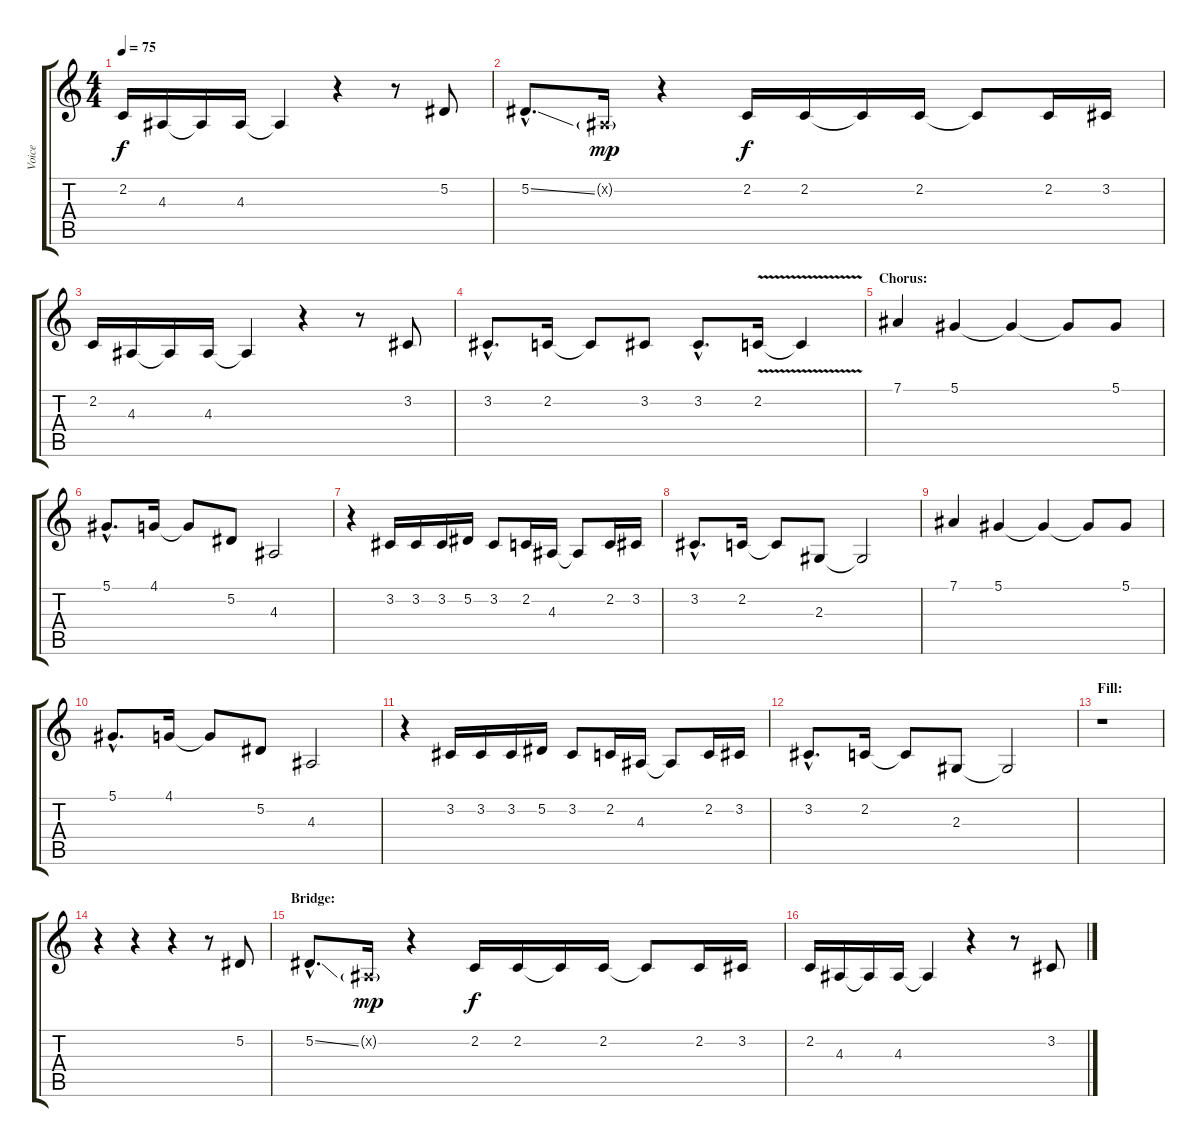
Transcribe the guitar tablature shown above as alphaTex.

\track ("Voice" "Voice") {instrument oboe}
\staff {score tabs}
\tuning (Eb4 Bb3 Gb3 Db3 Ab2 Eb2) {hide}
\ts (4 4)
\tempo 75
\clef g2
\ks c
2.2.16{dy f} 4.3.16 4.3{t}.16 4.3.16 4.3{t}.4 r.4 r.8 5.2.8 |
5.2{ss hac}.8{d} 0.2{g x}.16{dy mp} r.4 2.2.16{dy f} 2.2.16 2.2{t}.16 2.2.16 2.2{t}.8 2.2.16 3.2.16 |
2.2.16 4.3.16 4.3{t}.16 4.3.16 4.3{t}.4 r.4 r.8 3.2.8 |
3.2{hac}.8{d} 2.2.16 2.2{t}.8 3.2.8 3.2{hac}.8{d} 2.2{v}.16 2.2{t}.4 |
\section ("" "Chorus:")
7.1.4 5.1.4 5.1{t}.4 5.1{t}.8 5.1.8 |
5.1{hac}.8{d} 4.1.16 4.1{t}.8 5.2.8 4.3.2 |
r.4 3.2.16 3.2.16 3.2.16 5.2.16 3.2.8 2.2.16 4.3.16 4.3{t}.8 2.2.16 3.2.16 |
3.2{hac}.8{d} 2.2.16 2.2{t}.8 2.3.8 2.3{t}.2 |
7.1.4 5.1.4 5.1{t}.4 5.1{t}.8 5.1.8 |
5.1{hac}.8{d} 4.1.16 4.1{t}.8 5.2.8 4.3.2 |
r.4 3.2.16 3.2.16 3.2.16 5.2.16 3.2.8 2.2.16 4.3.16 4.3{t}.8 2.2.16 3.2.16 |
3.2{hac}.8{d} 2.2.16 2.2{t}.8 2.3.8 2.3{t}.2 |
\section ("" "Fill:")
r.1 |
r.4 r.4 r.4 r.8 5.2.8 |
\section ("" "Bridge:")
5.2{ss hac}.8{d} 0.2{g x}.16{dy mp} r.4 2.2.16{dy f} 2.2.16 2.2{t}.16 2.2.16 2.2{t}.8 2.2.16 3.2.16 |
2.2.16 4.3.16 4.3{t}.16 4.3.16 4.3{t}.4 r.4 r.8 3.2.8
